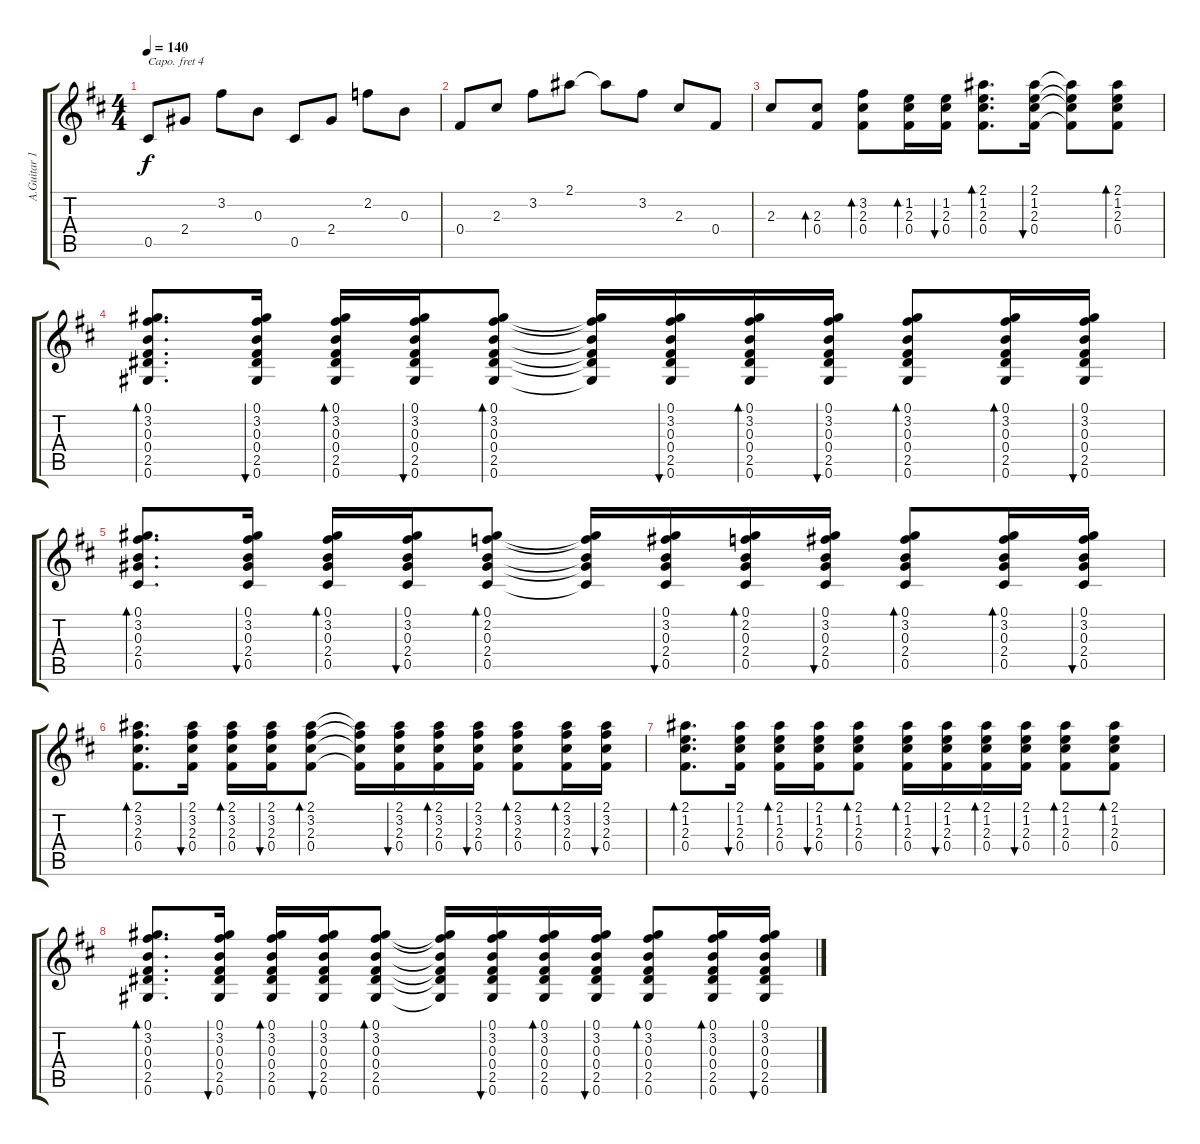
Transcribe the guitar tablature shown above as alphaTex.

\track ("A.Guitar 1" "A.Guitar 1") {instrument acousticguitarsteel}
\staff {score tabs}
\capo 4
\tuning (E4 B3 G3 D3 A2 E2) {hide}
\ts (4 4)
\tempo 140
\clef g2
\ks d
0.5.8{dy f} 2.4.8 3.2.8 0.3.8 0.5.8 2.4.8 2.2.8 0.3.8 |
0.4.8 2.3.8 3.2.8 2.1.8 2.1{t}.8 3.2.8 2.3.8 0.4.8 |
2.3.8 (2.3 0.4).8{bd 30} (3.2 2.3 0.4).8{bd 30} (1.2 2.3 0.4).16{bd 30} (1.2 2.3 0.4).16{bu 30} (2.1 1.2 2.3 0.4).8{d bd 30} (2.1 1.2 2.3 0.4).16{bu 30} (2.1{t} 1.2{t} 2.3{t} 0.4{t}).8 (2.1 1.2 2.3 0.4).8{bd 30} |
(0.1 3.2 0.3 0.4 2.5 0.6).8{d bd 30} (0.1 3.2 0.3 0.4 2.5 0.6).16{bu 30} (0.1 3.2 0.3 0.4 2.5 0.6).16{bd 30} (0.1 3.2 0.3 0.4 2.5 0.6).16{bu 30} (0.1 3.2 0.3 0.4 2.5 0.6).8{bd 30} (0.1{t} 3.2{t} 0.3{t} 0.4{t} 2.5{t} 0.6{t}).16 (0.1 3.2 0.3 0.4 2.5 0.6).16{bu 30} (0.1 3.2 0.3 0.4 2.5 0.6).16{bd 30} (0.1 3.2 0.3 0.4 2.5 0.6).16{bu 30} (0.1 3.2 0.3 0.4 2.5 0.6).8{bd 30} (0.1 3.2 0.3 0.4 2.5 0.6).16{bd 30} (0.1 3.2 0.3 0.4 2.5 0.6).16{bu 30} |
(0.1 3.2 0.3 2.4 0.5).8{d bd 30} (0.1 3.2 0.3 2.4 0.5).16{bu 30} (0.1 3.2 0.3 2.4 0.5).16{bd 30} (0.1 3.2 0.3 2.4 0.5).16{bu 30} (0.1 2.2 0.3 2.4 0.5).8{bd 30} (0.1{t} 2.2{t} 0.3{t} 2.4{t} 0.5{t}).16 (0.1 3.2 0.3 2.4 0.5).16{bu 30} (0.1 2.2 0.3 2.4 0.5).16{bd 30} (0.1 3.2 0.3 2.4 0.5).16{bu 30} (0.1 3.2 0.3 2.4 0.5).8{bd 30} (0.1 3.2 0.3 2.4 0.5).16{bd 30} (0.1 3.2 0.3 2.4 0.5).16{bu 30} |
(2.1 3.2 2.3 0.4).8{d bd 30} (2.1 3.2 2.3 0.4).16{bu 30} (2.1 3.2 2.3 0.4).16{bd 30} (2.1 3.2 2.3 0.4).16{bu 30} (2.1 3.2 2.3 0.4).8{bd 30} (2.1{t} 3.2{t} 2.3{t} 0.4{t}).16 (2.1 3.2 2.3 0.4).16{bu 30} (2.1 3.2 2.3 0.4).16{bd 30} (2.1 3.2 2.3 0.4).16{bu 30} (2.1 3.2 2.3 0.4).8{bd 30} (2.1 3.2 2.3 0.4).16{bd 30} (2.1 3.2 2.3 0.4).16{bu 30} |
(2.1 1.2 2.3 0.4).8{d bd 30} (2.1 1.2 2.3 0.4).16{bu 30} (2.1 1.2 2.3 0.4).16{bd 30} (2.1 1.2 2.3 0.4).16{bu 30} (2.1 1.2 2.3 0.4).8{bd 30} (2.1 1.2 2.3 0.4).16{bd 30} (2.1 1.2 2.3 0.4).16{bu 30} (2.1 1.2 2.3 0.4).16{bd 30} (2.1 1.2 2.3 0.4).16{bu 30} (2.1 1.2 2.3 0.4).8{bd 30} (2.1 1.2 2.3 0.4).8{bd 30} |
(0.1 3.2 0.3 0.4 2.5 0.6).8{d bd 30} (0.1 3.2 0.3 0.4 2.5 0.6).16{bu 30} (0.1 3.2 0.3 0.4 2.5 0.6).16{bd 30} (0.1 3.2 0.3 0.4 2.5 0.6).16{bu 30} (0.1 3.2 0.3 0.4 2.5 0.6).8{bd 30} (0.1{t} 3.2{t} 0.3{t} 0.4{t} 2.5{t} 0.6{t}).16 (0.1 3.2 0.3 0.4 2.5 0.6).16{bu 30} (0.1 3.2 0.3 0.4 2.5 0.6).16{bd 30} (0.1 3.2 0.3 0.4 2.5 0.6).16{bu 30} (0.1 3.2 0.3 0.4 2.5 0.6).8{bd 30} (0.1 3.2 0.3 0.4 2.5 0.6).16{bd 30} (0.1 3.2 0.3 0.4 2.5 0.6).16{bu 30}
